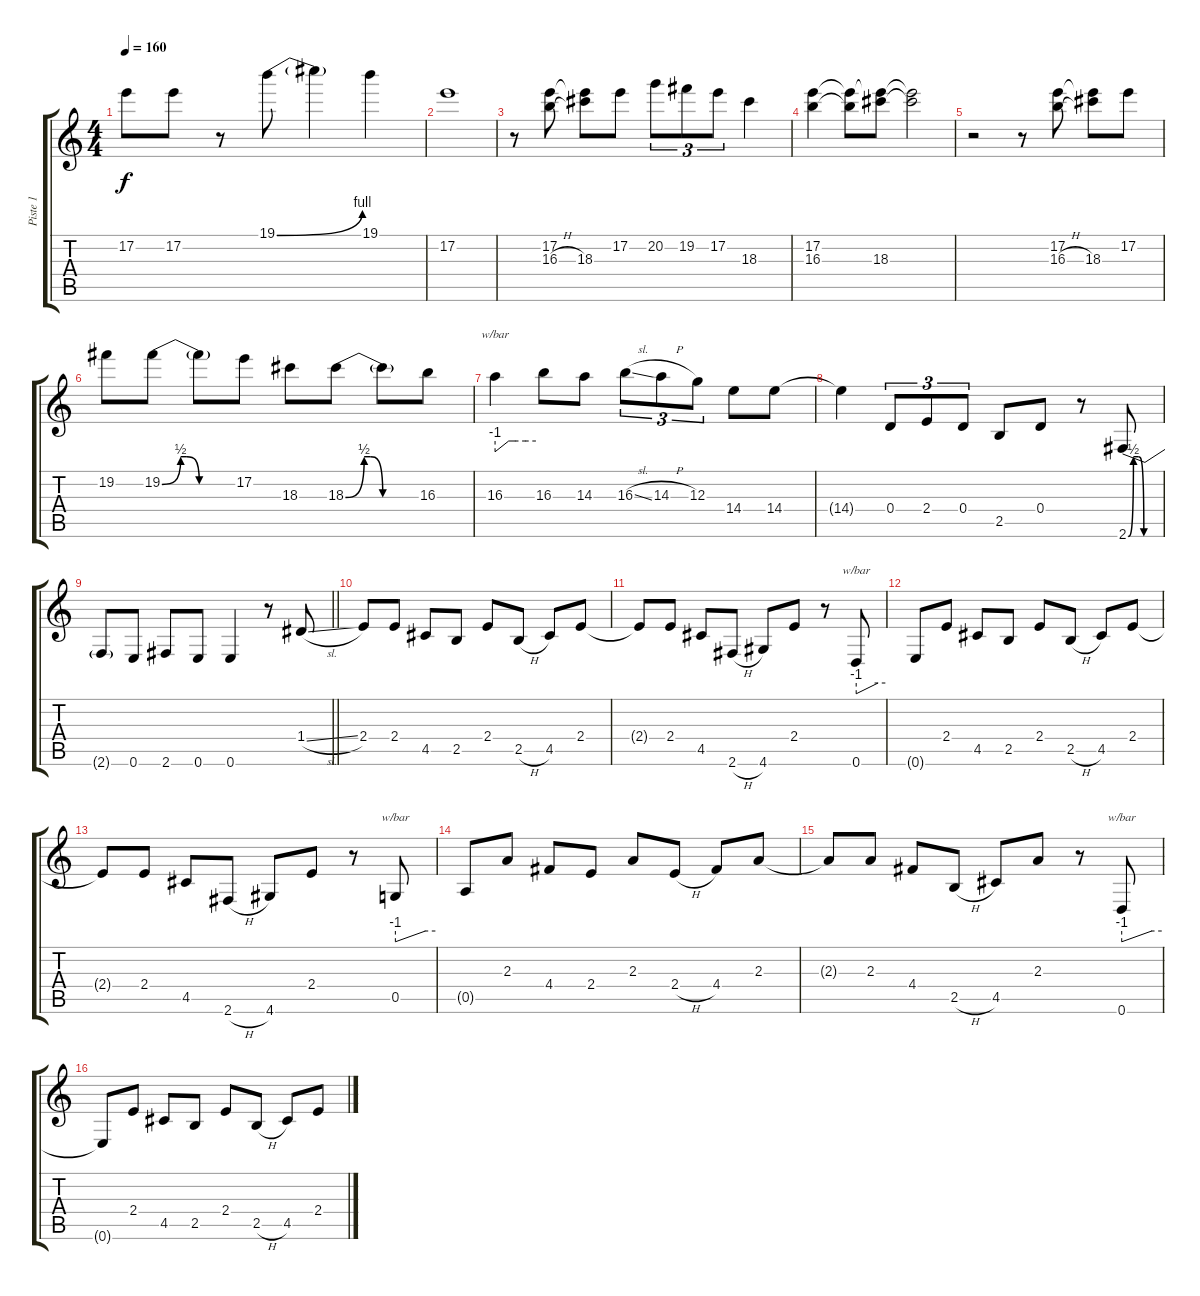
\track ("Piste 1" "Piste 1") {instrument electricguitarjazz}
\staff {score tabs}
\tuning (E4 B3 G3 D3 A2 E2) {hide}
\ts (4 4)
\tempo 160
\clef g2
\ks c
17.2.8{dy f} 17.2.8 r.8 19.1{be (bend 0 0 60 4)}.8 19.1{t}.4 19.1.4 |
17.2.1 |
r.8 (17.2 16.3{h}).8 (17.2{t} 18.3).8 17.2.8 20.2.8{tu (3 2)} 19.2.8{tu (3 2)} 17.2.8{tu (3 2)} 18.3.4 |
(17.2 16.3).4 (17.2{t} 16.3{t}).8 (17.2{t} 18.3).8 (17.2{t} 18.3{t}).2 |
r.2 r.8 (17.2 16.3{h}).8 (17.2{t} 18.3).8 17.2.8 |
19.2.8 19.2{be (custom 0 0 15 2 20 2 30 0 60 0)}.8 19.2{t}.8 17.2.8 18.3.8 18.3{be (custom 0 0 15 2 20 2 30 0 60 0)}.8 18.3{t}.8 16.3.8 |
16.3.4{tbe (custom default 0 -4 20 0 30 0 45 0 60 0)} 16.3.8 14.3.8 16.3{sl}.8{tu (3 2)} 14.3{h}.8{tu (3 2)} 12.3.8{tu (3 2)} 14.4.8 14.4.8 |
14.4{t}.4 0.4.8{tu (3 2)} 2.4.8{tu (3 2)} 0.4.8{tu (3 2)} 2.5.8 0.4.8 r.8 2.6{be (custom 0 0 10 2 20 2 30 0 60 0)}.8 |
\barLineRight lightlight
2.6{t}.8 0.6.8 2.6.8 0.6.8 0.6.4 r.8 1.4{sl}.8 |
2.4.8 2.4.8 4.5.8 2.5.8 2.4.8 2.5{h}.8 4.5.8 2.4.8 |
2.4{t}.8 2.4.8 4.5.8 2.6{h}.8 4.6.8 2.4.8 r.8 0.6.8{tbe (custom default 0 -4 45 0 60 0)} |
0.6{t}.8 2.4.8 4.5.8 2.5.8 2.4.8 2.5{h}.8 4.5.8 2.4.8 |
2.4{t}.8 2.4.8 4.5.8 2.6{h}.8 4.6.8 2.4.8 r.8 0.5.8{tbe (custom default 0 -4 45 0 60 0)} |
0.5{t}.8 2.3.8 4.4.8 2.4.8 2.3.8 2.4{h}.8 4.4.8 2.3.8 |
2.3{t}.8 2.3.8 4.4.8 2.5{h}.8 4.5.8 2.3.8 r.8 0.6.8{tbe (custom default 0 -4 45 0 60 0)} |
0.6{t}.8 2.4.8 4.5.8 2.5.8 2.4.8 2.5{h}.8 4.5.8 2.4.8
